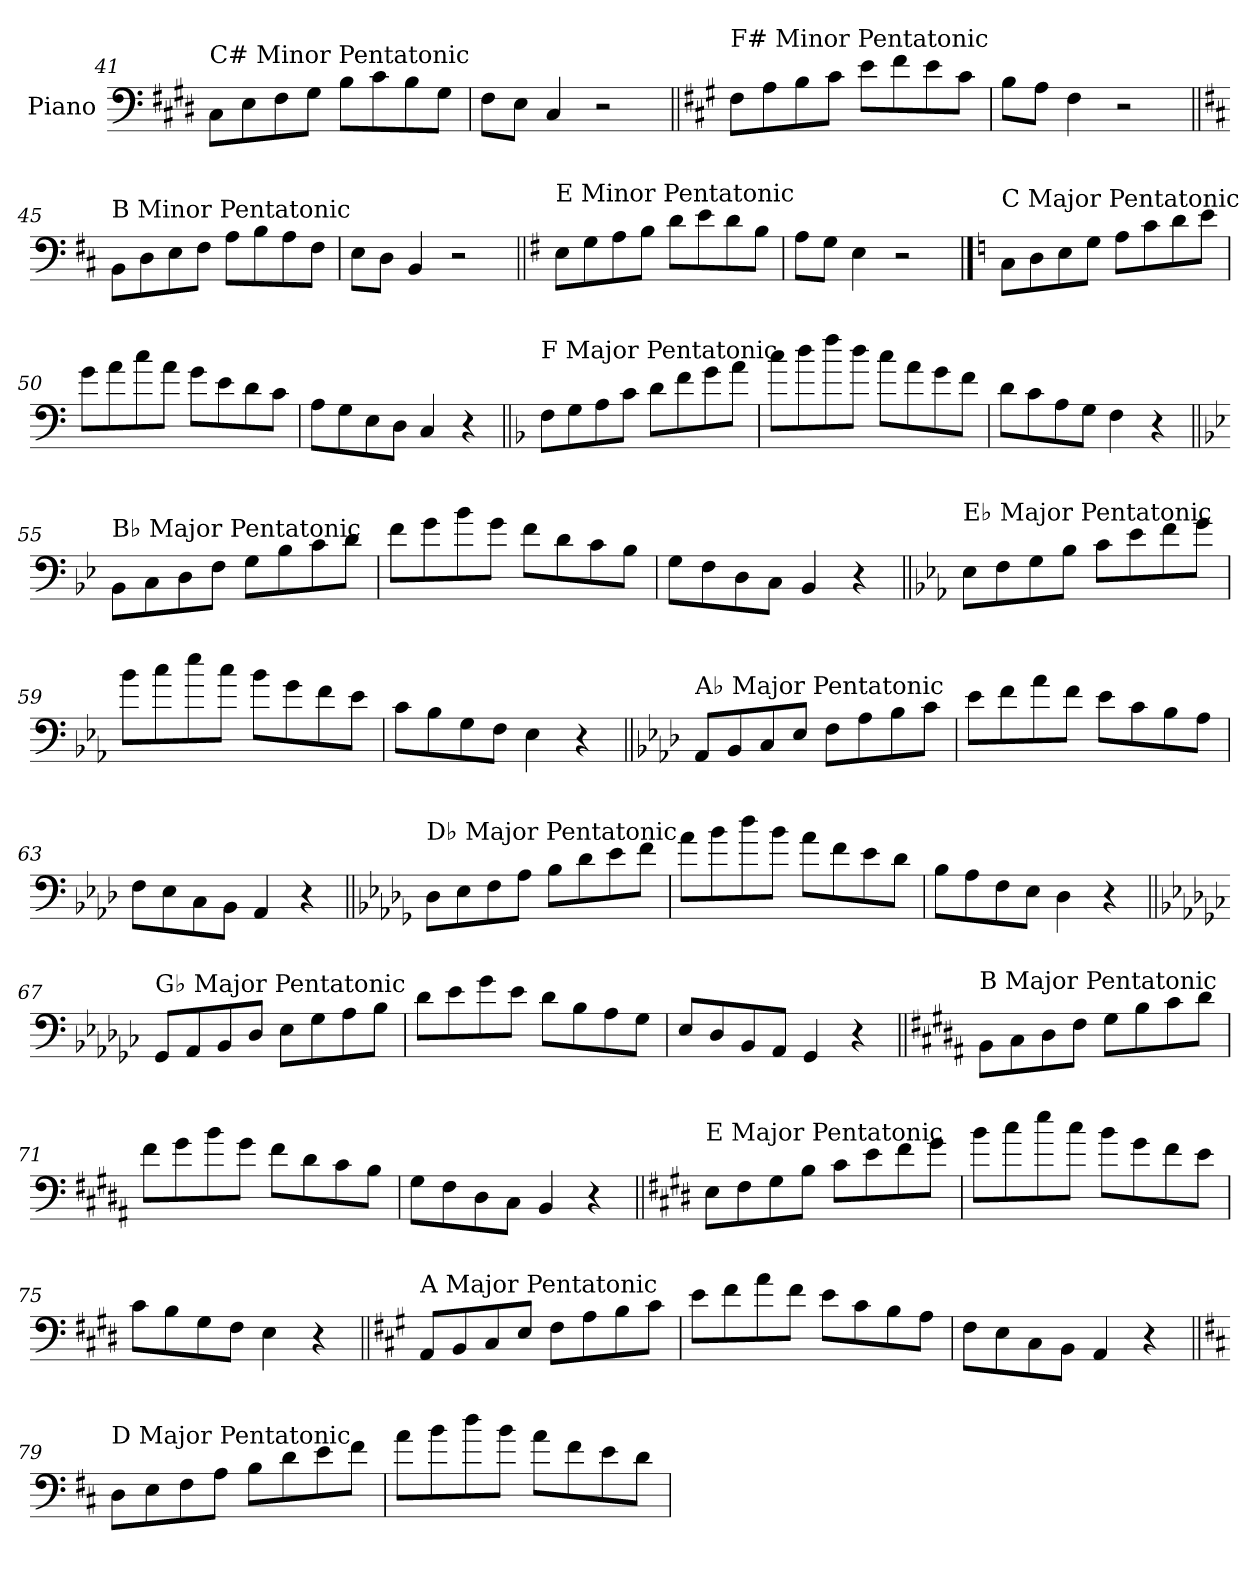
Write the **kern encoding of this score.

**kern
*part1
*staff1
*I"Piano
*I'Pno.
!!LO:LB:g=z
*clefF4
*k[f#c#g#d#]
=41
!LO:TX:a:t=C# Minor Pentatonic
8C#\L
8E\
8F#\
8G#\J
8B\L
8c#\
8B\
8G#\J
=42
8F#\L
8E\J
4C#/
2r
=43||
*k[f#c#g#]
!LO:TX:a:t=F# Minor Pentatonic
8F#\L
8A\
8B\
8c#\J
8e\L
8f#\
8e\
8c#\J
=44
8B\L
8A\J
4F#\
2r
!!LO:LB:g=z
=45||
*k[f#c#]
!LO:TX:a:t=B Minor Pentatonic
8BB\L
8D\
8E\
8F#\J
8A\L
8B\
8A\
8F#\J
=46
8E\L
8D\J
4BB/
2r
=47||
*k[f#]
!LO:TX:a:t=E Minor Pentatonic
8E\L
8G\
8A\
8B\J
8d\L
8e\
8d\
8B\J
=48
8A\L
8G\J
4E\
2r
!!LO:PB:g=z
==49
*k[]
!LO:TX:a:t=C Major Pentatonic
8C\L
8D\
8E\
8G\J
8A\L
8c\
8d\
8e\J
=50
8g\L
8a\
8cc\
8a\J
8g\L
8e\
8d\
8c\J
=51
8A\L
8G\
8E\
8D\J
4C/
4r
=52||
*k[b-]
!LO:TX:a:t=F Major Pentatonic
8F\L
8G\
8A\
8c\J
8d\L
8f\
8g\
8a\J
=53
8cc\L
8dd\
8ff\
8dd\J
8cc\L
8a\
8g\
8f\J
=54
8d\L
8c\
8A\
8G\J
4F\
4r
!!LO:LB:g=z
=55||
*k[b-e-]
!LO:TX:a:t=B♭ Major Pentatonic
8BB-\L
8C\
8D\
8F\J
8G\L
8B-\
8c\
8d\J
=56
8f\L
8g\
8b-\
8g\J
8f\L
8d\
8c\
8B-\J
=57
8G\L
8F\
8D\
8C\J
4BB-/
4r
=58||
*k[b-e-a-]
!LO:TX:a:t=E♭ Major Pentatonic
8E-\L
8F\
8G\
8B-\J
8c\L
8e-\
8f\
8g\J
=59
8b-\L
8cc\
8ee-\
8cc\J
8b-\L
8g\
8f\
8e-\J
=60
8c\L
8B-\
8G\
8F\J
4E-\
4r
!!LO:LB:g=z
=61||
*k[b-e-a-d-]
!LO:TX:a:t=A♭ Major Pentatonic
8AA-/L
8BB-/
8C/
8E-/J
8F\L
8A-\
8B-\
8c\J
=62
8e-\L
8f\
8a-\
8f\J
8e-\L
8c\
8B-\
8A-\J
=63
8F\L
8E-\
8C\
8BB-\J
4AA-/
4r
=64||
*k[b-e-a-d-g-]
!LO:TX:a:t=D♭ Major Pentatonic
8D-\L
8E-\
8F\
8A-\J
8B-\L
8d-\
8e-\
8f\J
=65
8a-\L
8b-\
8dd-\
8b-\J
8a-\L
8f\
8e-\
8d-\J
=66
8B-\L
8A-\
8F\
8E-\J
4D-\
4r
!!LO:LB:g=z
=67||
*k[b-e-a-d-g-c-]
!LO:TX:a:t=G♭ Major Pentatonic
8GG-/L
8AA-/
8BB-/
8D-/J
8E-\L
8G-\
8A-\
8B-\J
=68
8d-\L
8e-\
8g-\
8e-\J
8d-\L
8B-\
8A-\
8G-\J
=69
8E-/L
8D-/
8BB-/
8AA-/J
4GG-/
4r
=70||
*k[f#c#g#d#a#]
!LO:TX:a:t=B Major Pentatonic
8BB\L
8C#\
8D#\
8F#\J
8G#\L
8B\
8c#\
8d#\J
=71
8f#\L
8g#\
8b\
8g#\J
8f#\L
8d#\
8c#\
8B\J
=72
8G#\L
8F#\
8D#\
8C#\J
4BB/
4r
!!LO:LB:g=z
=73||
*k[f#c#g#d#]
!LO:TX:a:t=E Major Pentatonic
8E\L
8F#\
8G#\
8B\J
8c#\L
8e\
8f#\
8g#\J
=74
8b\L
8cc#\
8ee\
8cc#\J
8b\L
8g#\
8f#\
8e\J
=75
8c#\L
8B\
8G#\
8F#\J
4E\
4r
=76||
*k[f#c#g#]
!LO:TX:a:t=A Major Pentatonic
8AA/L
8BB/
8C#/
8E/J
8F#\L
8A\
8B\
8c#\J
=77
8e\L
8f#\
8a\
8f#\J
8e\L
8c#\
8B\
8A\J
=78
8F#\L
8E\
8C#\
8BB\J
4AA/
4r
!!LO:LB:g=z
=79||
*k[f#c#]
!LO:TX:a:t=D Major Pentatonic
8D\L
8E\
8F#\
8A\J
8B\L
8d\
8e\
8f#\J
=80
8a\L
8b\
8dd\
8b\J
8a\L
8f#\
8e\
8d\J
=
*-
